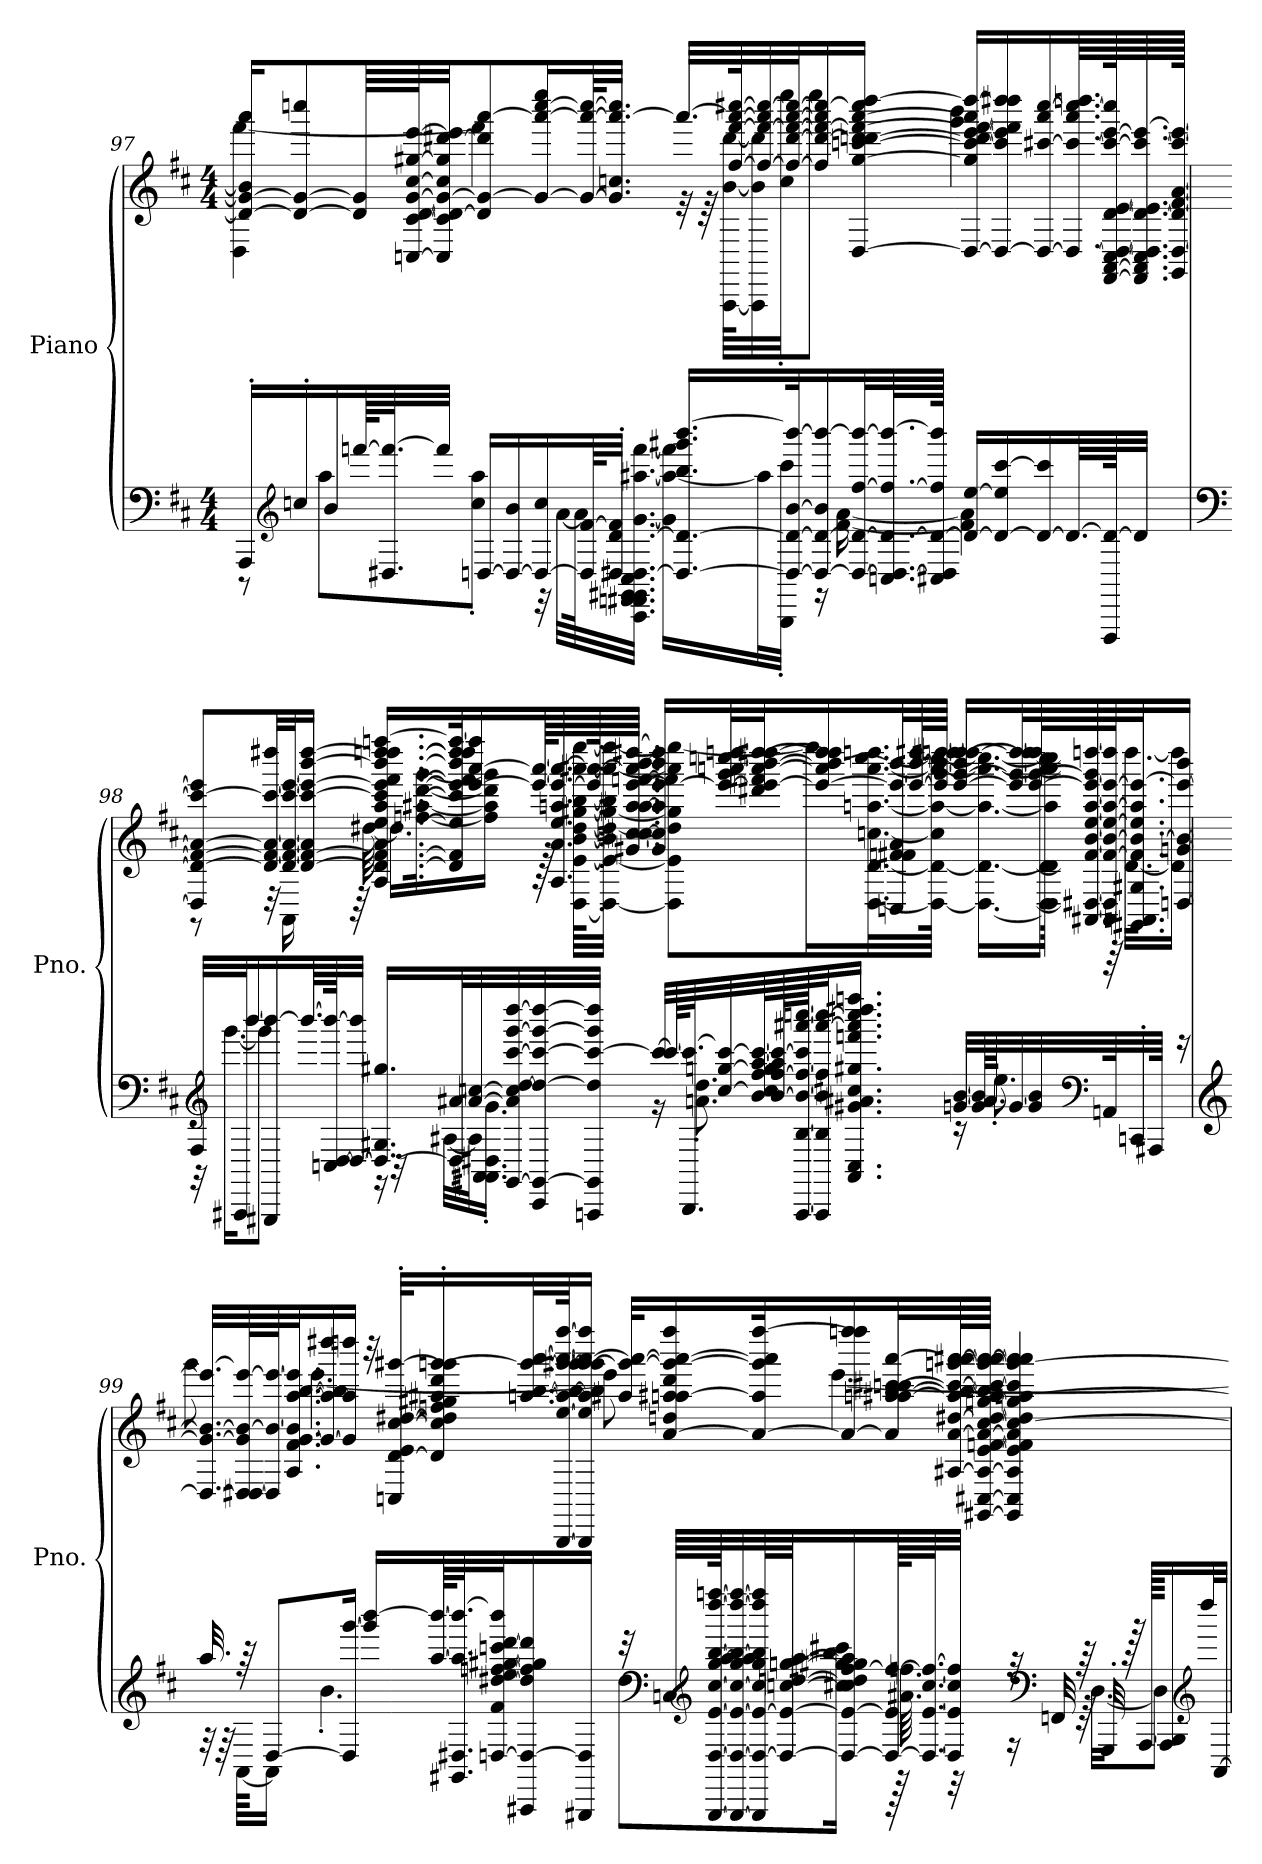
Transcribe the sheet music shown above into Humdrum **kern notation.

**kern	**kern
*part1	*part1
*staff2	*staff1
*I"Piano	*
*I'Pno.	*
!!LO:PB:g=z
*clefF4	*clefG2
*k[f#c#]	*k[f#c#]
*M4/4	*M4/4
=97	=97
*^	*^
16AAA'/LL	8r	16d/_ 16g/_ 16b/] 16aaa/KL	4D\ [4fff#\
*clefG2	*	*	*
16ccn'/	.	8d/_ 8g/_ 8ccccn/	.
16b/	8aa\L	.	.
[128fffn/KLL	.	64d/] 64g/]LLL	.
64.D#X/ 64.fff/_J	.	.	.
.	.	[64Cn/ [64c#/ [64d/ [64g/ [64cc#/ [64gg#X/ [64eee/J	.
32fff/JJJ]	.	32C/] 32c#/] 32d/_ 32g/_ 32cc#/] 32gg#/] [32ddd#X/ 32eee/]JJ	.
[16Dn/LL	8cc\' 8aa\'J	8d/] 8g/_ 8ddd#/] [8aaa/	4fff#\]
16D/_ 16b/	.	.	.
16D/_ 16cc/	32r	16g/_ 16aaa/_ [16cccc/ 16eeee/L	.
.	[32a\LLL	.	.
64D/] [64f#/KL	64a\K]	64g/_ 64aaa/_ 64cccc/_KL	.
[32.D/' [32.d/' 32.f#/]'JJJ	32.CC#\ 32.FFn\ 32.FF#X\ 32.GG\ 32.GG#X\ 32.C#\ 32.D#X\ [32.g\ [32.aa#X\ [32.fff\JJJ	32.g/] 32.ccn/ 32.aaa/_ 32.cccc/]JJJ	.
16.D/_ 16.d/_ 16.bb/ 16.ggg#X/ [16.bbb/LL	16g\] 16aa#\_ 16fff\]LL	32.aaa/LLL_	32r
.	.	.	64r
.	.	[64ff#/ [64fff#/ 64aaa/_ [64cccc#X/K	[64AAA\ [64b\ [64ddd#\KLLL
.	32aa#\L]	32ff#/_ 32fff#/_ 32aaa/] 32cccc#/_	32AAA\] 32b\] 32ddd#\]
32D/_ 32d/_ [32b/ 32bbb/_K	32BBB\' 32ccc#\'JJJ	32ff#/_ [32ddd#/ 32fff#/_ [32aaa/ 32cccc#/_J	32cc\' 32eeee\'JJ
16D/_ 16d/_ 16b/] 16bbb/_	16r	16ff#/] 16ddd#/_ 16fff#/_ 16aaa/] 16cccc#/_	8eeee\J
32D/_ 32d/_ [32ff#/ 32bbb/_L	[16f#\ [16a\	[16D/ [16gg#/ [16cccn/ [16dddn/ 16ddd#/] 16fff#/_ [16aaa/ 16cccc#/] [16dddd/JJ	.
64.Cn/ 64.D/_ 64.d/_ 64.ff#/_ 64.bbb/_L	.	.	.
128C#X/ 128D/] 128d/_ 128ff#/] 128bbb/]JJJJk	.	.	.
16d/_ [16ee/LL	4f#\] 4a\]	16D/_ 16gg#/] 16ccc/_ 16ddd/] [16eee/ 16fff#/_ 16aaa/] 16dddd/_LL	4ggg\ 4bbb\
16d/_ 16ee/] [16ccc#/	.	16D/_ 16ccc/] 16eee/] 16fff#/] 16dddd/] 16dddd#X/	.
16d/_ 16ccc#/]	.	16D/_ [16ccc#X/ 16aaa/ [16cccc#/	.
64.d/LL_	.	64.D/_ 64.ccc#/_ 64.aaa/ 64.cccc#/_ 64.ddddn/LL	.
128FFF#/ 128d/_JK	.	[128FF#/ [128AA/ [128C/ 128D/_ [128d/ [128e/ 128ccc#/_ [128eee/ 128cccc#/]K	.
32d/JJJ]	.	64.FF#/] 64.AA/] 64.C/] 64.D/] 64.d/_ 64.e/] 64.ccc#/_ 64.eee/_	.
.	.	128GG/ [128D/ 128d/_ [128f#/ [128a/ 128ccc#/_ 128eee/_JJJJk	.
!!LO:LB:g=z	!!
=98	=98	=98	=98
*clefF4	*	*	*
32AAA/LLL	32r	8D/] 8d/_ 8f#/_ 8a/_ 8ccc#/_ 8eee/]L	8r
*clefG2	*	*	*
32AAA#X/J	[16.ggg\KL	.	.
[16bbb/	.	.	.
16GGG#X/ 16bbb/_	8ggg\J]	32d/_ 32f#/] 32a/_ 32ccc#/_ 32dddd#X/LL	32r
.	.	32d/_ [32f#/ 32a/_ 32ccc#/_ [32eee/J	16AA\
64.bbb/LL_	.	16d/_ 16f#/_ 16a/] 16ccc#/_ 16eee/_ [16bbb/ [16dddd#/JJ	.
128Cn/ [128D/ 128bbb/_JK	.	.	.
32D/_ 32bbb/]JJJ	.	.	64r
.	.	.	[64dd#X\
16.D/_ 16.G#X/ 16.gg#X/LL	16r	16.A/ 16.d/_ 16.f#/_ 16.a/ [16.ee/ 16.aa/ 16.ccc#/_ 16.eee/_ [16.fff#/ 16.bbb/_ [16.ddddn/ 16.dddd#/_ [16.ffffn/LL	16.dd#\LL]
.	32r	.	.
32D/] [32a#X/L	[32A#X\LLL	32d/] 32f#/] 32ee/] 32ccc#/] 32eee/_ 32fff#/] 32bbb/] 32dddd/] 32dddd#/] 32ffff/_K	[32ffn\ [32aa#X\ [32ddd\ [32ggg\K
32a#/_ [32ccn/	32A#\J]	16eee/_ [16aaa/ 16ffff/]	16ff\] 16aa#\] 16ddd\] 16ggg\]JJ
[32GG#X/ 32a#/] 32cc/] [32dd/ [32ccc#/ [32ggg/ [32dddd/	16.AA\' 16.AA#X\' 16.D#X\' 16.g\'JJ	.	.
32CC#/ 32GG#/_ 32dd/_ 32ccc#/_ 32ggg/_ 32dddd/_	.	128eee/_ 128aaa/_KLL	128r
.	.	64.A/ 64.a/ 64.ee/ 64.aan/ 64.eee/_ 64.aaa/_	[64.D\ [64.e\ [64.b\ [64.dd#\ [64.gg#X\ [64.bb\ [64.aaa#X\ [64.eeee\KLLL
32AAAn/ 32GG#/] 32dd/] 32ccc#/_ 32ggg/] 32dddd/]JJJ	.	128eee/] 128aaa/_K	32D\_ 32e\_ 32b\] 32dd#\_ 32gg#\_ 32bb\] 32aaa#\_ 32eeee\_JJJ
.	.	[64.g#X/ 64.ccn/ [64.cc#X/ 64.aa/ [64.aa#X/ [64.eee/ [64.fffn/ 64.aaa/] [64.bbb/ [64.dddd#X/JJJJ	.
32ccc#/LLL_	16r	16g#/] 16cc#/] 16aa#/] 16eee/_ 16fff/] 16bbb/] 16dddd#/]LL	8D\] 8e\] 8dd#\] 8gg#\] 8aaa#\] 8eeee\_L
128ccc#/KL_	.	.	.
64.BBB/ 64.ccc#/_J	.	.	.
[32cc/ [32ggn/ 32ccc#/_	8.an\' 8.dd\'	32eee/_ 32ggg/ [32aaan/ 32ccccn/ [32ddddn/L	.
[64b/ 64cc/] [64ff#/ 64gg/] [64aa/ 64ccc#/_L	.	32ddd#X/ 32eee/_ 32fff#X/ 32aaa/_ [32bbb/ 32dddd/_ [32dddd#X/J	.
128b/_ 128ff#/_ 128aa/] 128ccc#/_L	.	.	.
[128AAA/ [128B/ 128b/_ 128ff#/_ 128ccc#/] [128aaa#X/ [128ccccn/JJ	.	.	.
32AAA/] 32B/] 32b/] 32ff#/] 32aaa#/_ 32cccc/_J	.	16eee/_ 16aaa/] 16bbb/_ 16dddd/] 16dddd#/]	16eeee\L]
16.AA#/ 16.C/ 16.g#X/ 16.a#X/ 16.cc#X/ 16.gg#X/ 16.fffn/ 16.aaa#/] 16.cccc/] 16.dddd#X/ 16.ffffn/JJ	.	.	.
.	.	32Cn/ 32fn/ 32f#X/ 32a/ 32eee/_ 32bbb/]L	[32.D\ [32.d\ [32.ccn\ [32.aan\ [32.aaa\ [32.cccc\ 32.ddddn\L
.	.	64eee/_ [64bbb/ 64dddd#X/L	.
.	.	64eee/] [64ggg/ 64bbb/_ [64ddddn/ [64dddd#X/JJJJ	64D\_ 64d\_ 64cc\] 64aa\_ 64aaa\_ 64cccc\_JJJk
[32gn/ [32b/LLL	16r	[16eee/ 16ggg/_ 16bbb/] 16dddd/_ 16dddd#/_LL	16.D\_ 16.d\_ 16.aa\_ 16.aaa\_ 16.cccc\_LL
128g/] 128b/]KL	.	.	.
64.a#/J	.	.	.
[32g/	8.ee'\	32eee/_ 32ggg/_ 32dddd/_ 32dddd#/]L	.
32g/] 32b/	.	64eee/_ 64ggg/_ 64dddd/]L	64D\_ 64d\_ 64aa\] 64aaa\_ 64cccc\_LL
.	.	[64AA#X/ [64D#X/ [64f#/ [64b/ [64ee/ [64aa/ 64eee/_ 64ggg/] [64ddddn/	64D\] 64d\] 64aaa\] 64cccc\]JJJJ
*clefF4	*	*	*
64AAn/K	.	64AA#/] 64D#/] 64f#/_ 64b/_ 64ee/_ 64aa/_ 64eee/_ 64dddd/]J	64r
32CCn'/	.	32.GG#X/ 32.AAn/ 32.G#X/ 32.f#/] 32.b/_ 32.ee/] 32.aa/] 32.eee/_J	[32.d\ [32.dddd\KLL
64AAA#X/JJJk	.	.	.
16r	.	[16Dn/ [16gn/ 16b/_ 16eee/_ 16bbb/JJ	16d\] 16dddd\]JJ
!!LO:LB:g=z	!!
=99	=99	=99	=99
*clefG2	*	*	*
32.aa/	32r	32.D/_ 32.g/_ 32.b/_ 32.eee/_LLL	8ggg\
.	64r	.	.
64r	[64AA\KKLL	64D/] [64D#X/ 64g/] 64b/_ 64eee/_L	.
[8D/L	16AA\JJ]	64D#/] 64b/_ 64eee/_J	.
.	.	32.A/ 32.f#/ [32.g/ 32.b/] [32.aa/ [32.bb/ 32.eee/]J	.
.	4.b'\	16g/_ 16aa/_ 16bb/] 16dddd#X/	[4.eee\
16D/] [16ggg/Jk	.	16g/] 16aa/] 16ddddn/JJ	.
16ggg/] [16bbb/LL	.	32r	.
.	.	32Cn/' [32d/' 32e/' [32cc#/' [32dd#X/' [32ggg#X/'KLL	.
[128aa/ 128bbb/_KLL	.	16d/]' 16cc#/]' 16dd#/]' 16ffn/' 16gg#X/' 16aa#X/' 16ddd/' [16gggn/' 16ggg#/]'	.
64.GG#X/ 64.D#X/ 64.aa/] 64.bbb/_J	.	.	.
[32Dn/ 32f#/ [32dd#X/ 32ee/ [32ffn/ [32gg#X/ 32cccn/ [32ddd/ 32bbb/]J	.	.	.
16AAA#X/ 16D/_ 16dd#/] 16ff/] 16gg#/] 16ddd/]	.	[32.aan/ [32.bb/ 32.ggg/_ [32.aaa/L	.
.	.	[64BBB/ [64ee/ 64aa/_ 64bb/_ 64ggg/_ [64ggg#X/ 64aaa/_ [64ffff#/JK	.
16GGG#X/ 16D/]JJ	.	16BBB/] 16ee/] 16aa/] 16bb/] 16ggg/_ 16ggg#/] 16aaa/_ 16ffff#/]JJ	.
32r	8dd#\L	32aa#X/ 32ggg/_ 32aaa/_KLL	8eee\]
*clefF4	*	*	*
64.Cn/LLLL	.	[16a/ 16ddn/ 16aan/ [16aa#X/ 16ddd/ 16ggg/_ 16aaa/_ 16ffff#/	.
*clefG2	*	*	*
[128GGG#/ [128D/ [128e/ [128cc#/ [128gg#/ [128aa/ [128bb/ [128dddd/ [128ffffn/JK	.	.	.
32GGG#/_ 32D/_ 32e/_ 32cc#/_ 32gg#/_ 32aa/] 32bb/_ 32dddd/_ 32ffff/_	.	.	.
64GGG#/] 64D/_ 64e/_ 64cc#/] 64gg#/] 64bb/] 64dddd/] 64ffff/]L	.	32a/_ 32aa#/] 32ggg/] 32aaa/] [32ffff#/K	.
64D/_ 64e/_ [64ccn/ [64ddn/ [64ggn/ [64aa/JJ	.	.	.
16D/_ 16e/_ 16cc/] 16dd/] [16ff#X/ 16gg/] 16aa/]	16cc#X\ 16gg#X\ 16bb\ 16ccc#X\Jk	16a/_ 16ffffn/ 16ffff#/]	[4.eee\
128D/_ 128e/] 128ff#/_KLL	128r	32a/] [32aan/ 32aa#X/ [32bb/ 32cccn/ [32ccc#X/ [32aaa/L	.
64.D/_ [64.e/ [64.cc#/ 64.ff#/_J	64.a#X\ 64.ffn\	.	.
32D/] 32e/] 32cc#/] 32ff#/]JJJ	32r	[64A#X/ [64a/ [64dd#X/ 64aa/_ 64bb/_ 64ccc#/_ [64gggn/ 64aaa/_ [64aaa#X/L	.
.	.	[64GG#X/ [64C#X/ 64A#/_ [64e/ [64fn/ 64a/_ [64cc#/ 64dd#/_ [64ggn/ 64aa/] 64bb/] 64ccc#/_ 64ggg/_ 64aaa/_ 64aaa#/_JJJJ	.
32r	16r	4GG#/] 4C#/] 4A#/] 4e/] 4f/] 4a/] 4cc#/_ 4dd#/] 4gg/] [4aan/ 4ccc#/] 4ggg/_ 4aaa/] 4aaa#/]	.
*clefF4	*	*	*
32FFn/	.	.	.
64r	64r	.	.
32GGG#'/	[32.D\KKL	.	.
128r	.	.	.
[128AAA#/KKKLL	.	.	.
16AAA#/] 16BBB/	8D\J]	.	.
*clefG2	*	*	*
32dddd/L	.	.	.
[32AA/JJJ	.	.	.
*v	*v	*	*
*	*v	*v
=	=
*-	*-
